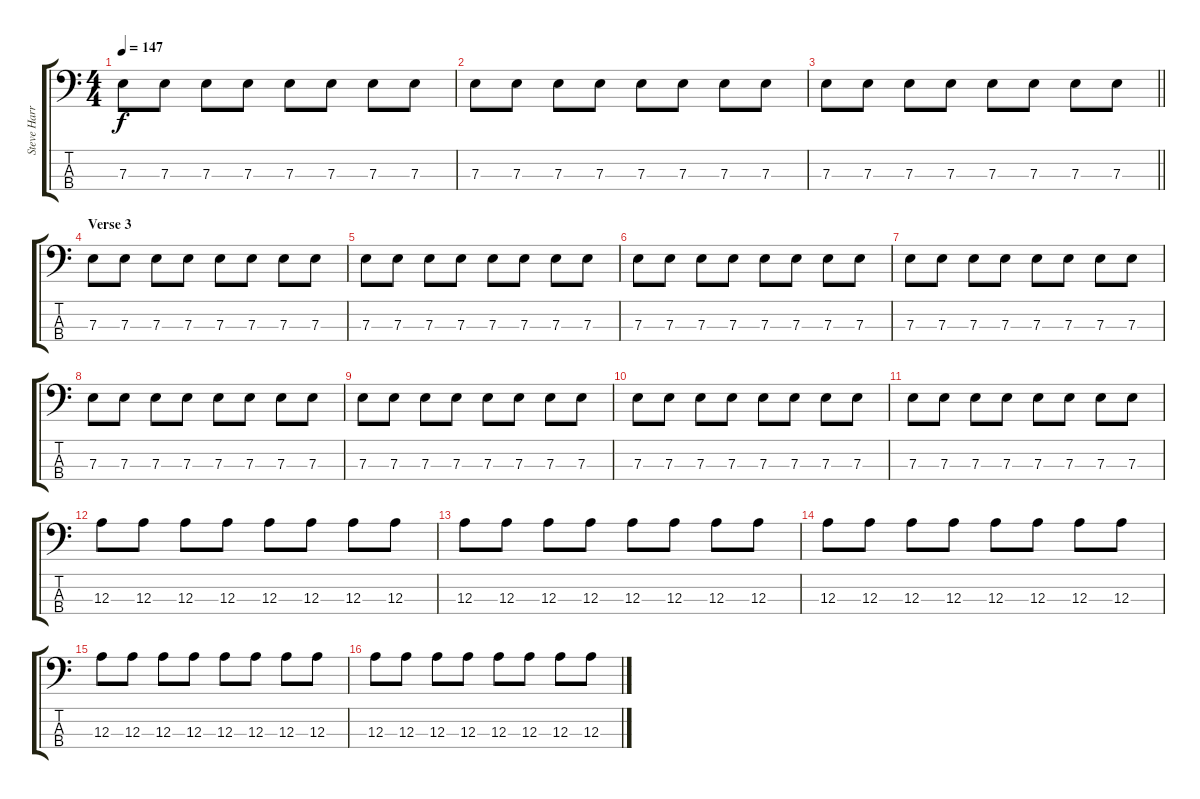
\track ("Steve Harris" "Steve Harr") {instrument electricbassfinger}
\staff {score tabs}
\tuning (G2 D2 A1 E1) {hide}
\ts (4 4)
\tempo 147
\clef f4
\ks c
7.3.8{dy f} 7.3.8 7.3.8 7.3.8 7.3.8 7.3.8 7.3.8 7.3.8 |
7.3.8 7.3.8 7.3.8 7.3.8 7.3.8 7.3.8 7.3.8 7.3.8 |
\barLineRight lightlight
7.3.8 7.3.8 7.3.8 7.3.8 7.3.8 7.3.8 7.3.8 7.3.8 |
\section ("" "Verse 3")
7.3.8 7.3.8 7.3.8 7.3.8 7.3.8 7.3.8 7.3.8 7.3.8 |
7.3.8 7.3.8 7.3.8 7.3.8 7.3.8 7.3.8 7.3.8 7.3.8 |
7.3.8 7.3.8 7.3.8 7.3.8 7.3.8 7.3.8 7.3.8 7.3.8 |
7.3.8 7.3.8 7.3.8 7.3.8 7.3.8 7.3.8 7.3.8 7.3.8 |
7.3.8 7.3.8 7.3.8 7.3.8 7.3.8 7.3.8 7.3.8 7.3.8 |
7.3.8 7.3.8 7.3.8 7.3.8 7.3.8 7.3.8 7.3.8 7.3.8 |
7.3.8 7.3.8 7.3.8 7.3.8 7.3.8 7.3.8 7.3.8 7.3.8 |
7.3.8 7.3.8 7.3.8 7.3.8 7.3.8 7.3.8 7.3.8 7.3.8 |
12.3.8 12.3.8 12.3.8 12.3.8 12.3.8 12.3.8 12.3.8 12.3.8 |
12.3.8 12.3.8 12.3.8 12.3.8 12.3.8 12.3.8 12.3.8 12.3.8 |
12.3.8 12.3.8 12.3.8 12.3.8 12.3.8 12.3.8 12.3.8 12.3.8 |
12.3.8 12.3.8 12.3.8 12.3.8 12.3.8 12.3.8 12.3.8 12.3.8 |
12.3.8 12.3.8 12.3.8 12.3.8 12.3.8 12.3.8 12.3.8 12.3.8
